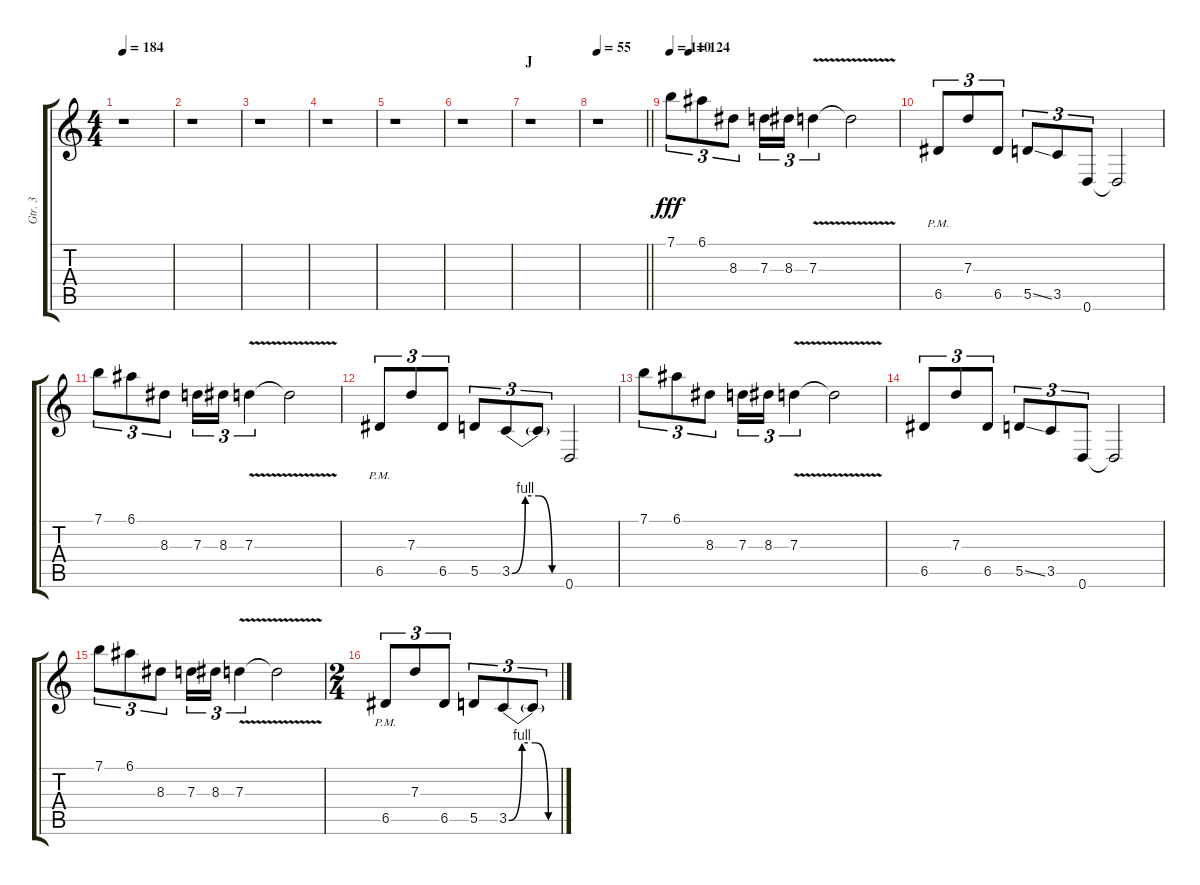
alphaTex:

\track ("Gtr. 3" "Gtr. 3") {instrument distortionguitar}
\staff {score tabs}
\tuning (E4 B3 G3 D3 A2 D2) {hide}
\ts (4 4)
\tempo 184
\clef g2
\ks c
r.1{dy fff} |
r.1 |
r.1 |
r.1 |
r.1 |
r.1 |
\section ("" "J")
r.1 |
\tempo 55
\barLineRight lightlight
r.1 |
\tempo 110
\tempo (124 0.08333333333333333)
7.1.8{tu (3 2)} 6.1.8{tu (3 2)} 8.3.8{tu (3 2)} 7.3.16{tu (3 2)} 8.3.16{tu (3 2)} 7.3{v}.4{tu (3 2)} 7.3{t}.2 |
6.5{pm}.8{tu (3 2)} 7.3.8{tu (3 2)} 6.5.8{tu (3 2)} 5.5{ss}.8{tu (3 2)} 3.5.8{tu (3 2)} 0.6.8{tu (3 2)} 0.6{t}.2 |
7.1.8{tu (3 2)} 6.1.8{tu (3 2)} 8.3.8{tu (3 2)} 7.3.16{tu (3 2)} 8.3.16{tu (3 2)} 7.3{v}.4{tu (3 2)} 7.3{t}.2 |
6.5{pm}.8{tu (3 2)} 7.3.8{tu (3 2)} 6.5.8{tu (3 2)} 5.5.8{tu (3 2)} 3.5{be (custom 0 0 15 4 30 4 45 0 60 0)}.8{tu (3 2)} 3.5{t}.8{tu (3 2)} 0.6.2 |
7.1.8{tu (3 2)} 6.1.8{tu (3 2)} 8.3.8{tu (3 2)} 7.3.16{tu (3 2)} 8.3.16{tu (3 2)} 7.3{v}.4{tu (3 2)} 7.3{t}.2 |
6.5.8{tu (3 2)} 7.3.8{tu (3 2)} 6.5.8{tu (3 2)} 5.5{ss}.8{tu (3 2)} 3.5.8{tu (3 2)} 0.6.8{tu (3 2)} 0.6{t}.2 |
7.1.8{tu (3 2)} 6.1.8{tu (3 2)} 8.3.8{tu (3 2)} 7.3.16{tu (3 2)} 8.3.16{tu (3 2)} 7.3{v}.4{tu (3 2)} 7.3{t}.2 |
\ts (2 4)
6.5{pm}.8{tu (3 2)} 7.3.8{tu (3 2)} 6.5.8{tu (3 2)} 5.5.8{tu (3 2)} 3.5{be (custom 0 0 15 4 30 4 45 0 60 0)}.8{tu (3 2)} 3.5{t}.8{tu (3 2)}
